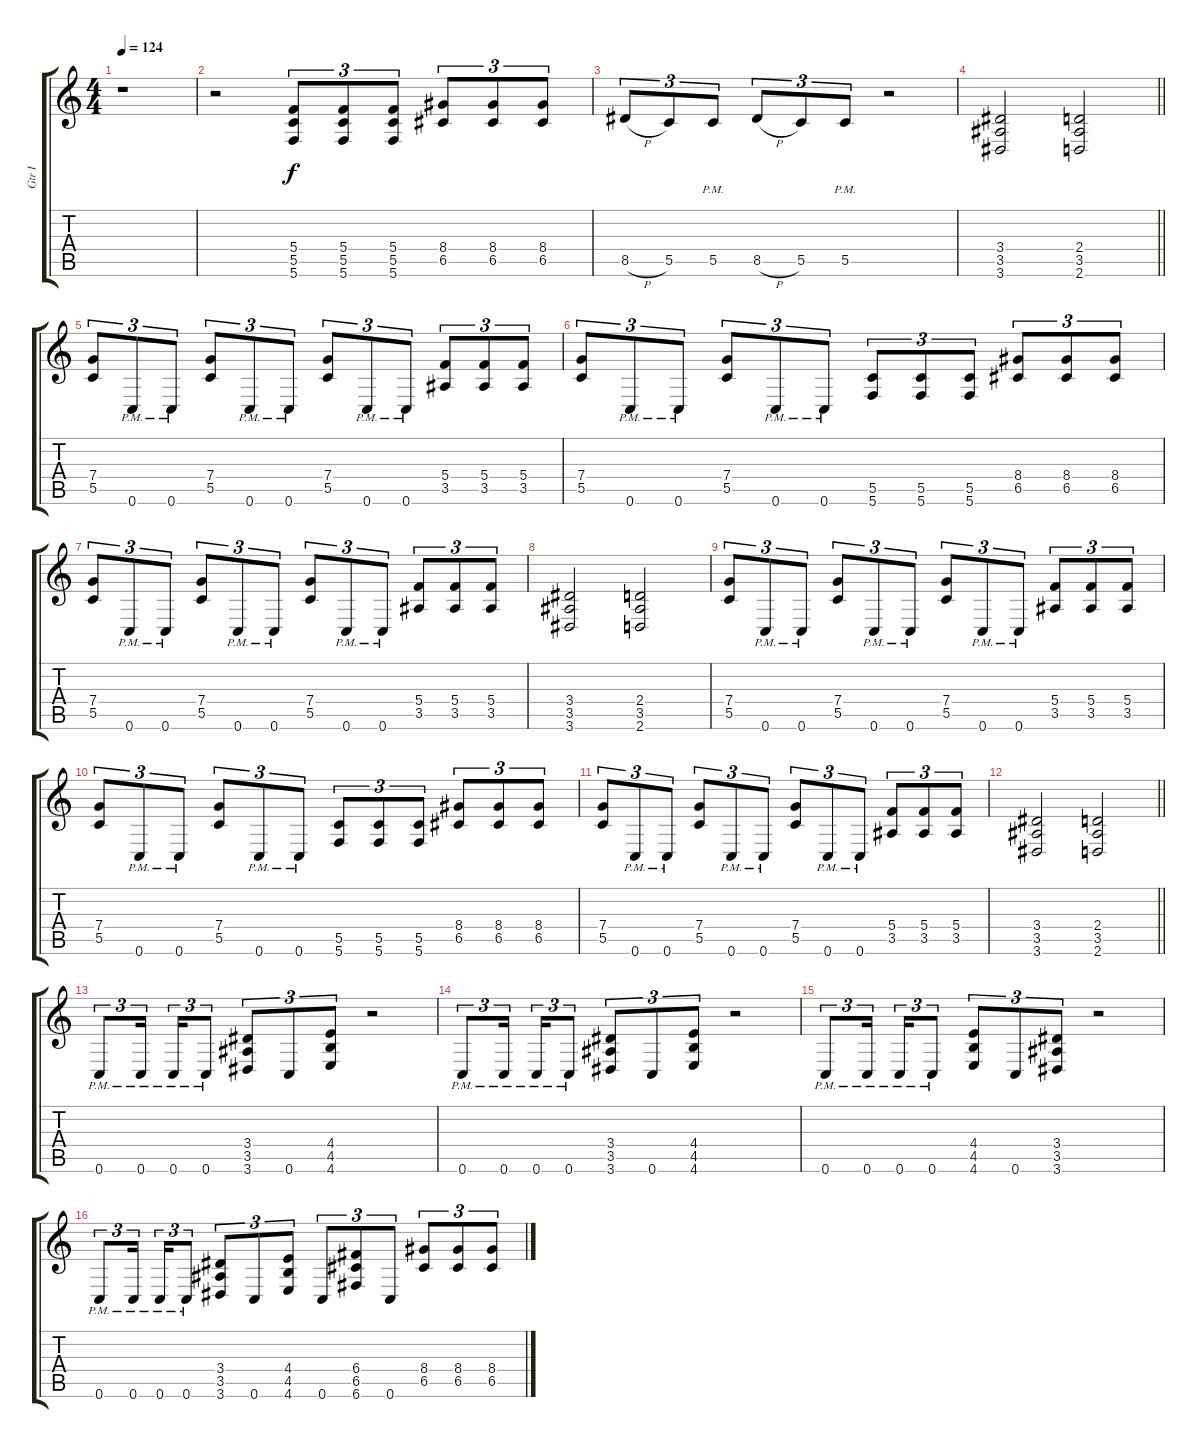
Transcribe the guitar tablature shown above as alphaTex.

\track ("Gtr I" "Gtr I") {instrument overdrivenguitar}
\staff {score tabs}
\tuning (D4 A3 F3 C3 G2 C2) {hide}
\ts (4 4)
\tempo 124
\clef g2
\ks c
r.1{dy f instrument overdrivenguitar} |
r.2 (5.4 5.5 5.6).8{tu (3 2)} (5.4 5.5 5.6).8{tu (3 2)} (5.4 5.5 5.6).8{tu (3 2)} (8.4 6.5).8{tu (3 2)} (8.4 6.5).8{tu (3 2)} (8.4 6.5).8{tu (3 2)} |
8.5{h}.8{tu (3 2)} 5.5.8{tu (3 2)} 5.5{pm}.8{tu (3 2)} 8.5{h}.8{tu (3 2)} 5.5.8{tu (3 2)} 5.5{pm}.8{tu (3 2)} r.2 |
\barLineRight lightlight
(3.4 3.5 3.6).2 (2.4 3.5 2.6).2 |
(7.4 5.5).8{tu (3 2)} 0.6{pm}.8{tu (3 2)} 0.6{pm}.8{tu (3 2)} (7.4 5.5).8{tu (3 2)} 0.6{pm}.8{tu (3 2)} 0.6{pm}.8{tu (3 2)} (7.4 5.5).8{tu (3 2)} 0.6{pm}.8{tu (3 2)} 0.6{pm}.8{tu (3 2)} (5.4 3.5).8{tu (3 2)} (5.4 3.5).8{tu (3 2)} (5.4 3.5).8{tu (3 2)} |
(7.4 5.5).8{tu (3 2)} 0.6{pm}.8{tu (3 2)} 0.6{pm}.8{tu (3 2)} (7.4 5.5).8{tu (3 2)} 0.6{pm}.8{tu (3 2)} 0.6{pm}.8{tu (3 2)} (5.5 5.6).8{tu (3 2)} (5.5 5.6).8{tu (3 2)} (5.5 5.6).8{tu (3 2)} (8.4 6.5).8{tu (3 2)} (8.4 6.5).8{tu (3 2)} (8.4 6.5).8{tu (3 2)} |
(7.4 5.5).8{tu (3 2)} 0.6{pm}.8{tu (3 2)} 0.6{pm}.8{tu (3 2)} (7.4 5.5).8{tu (3 2)} 0.6{pm}.8{tu (3 2)} 0.6{pm}.8{tu (3 2)} (7.4 5.5).8{tu (3 2)} 0.6{pm}.8{tu (3 2)} 0.6{pm}.8{tu (3 2)} (5.4 3.5).8{tu (3 2)} (5.4 3.5).8{tu (3 2)} (5.4 3.5).8{tu (3 2)} |
(3.4 3.5 3.6).2 (2.4 3.5 2.6).2 |
(7.4 5.5).8{tu (3 2)} 0.6{pm}.8{tu (3 2)} 0.6{pm}.8{tu (3 2)} (7.4 5.5).8{tu (3 2)} 0.6{pm}.8{tu (3 2)} 0.6{pm}.8{tu (3 2)} (7.4 5.5).8{tu (3 2)} 0.6{pm}.8{tu (3 2)} 0.6{pm}.8{tu (3 2)} (5.4 3.5).8{tu (3 2)} (5.4 3.5).8{tu (3 2)} (5.4 3.5).8{tu (3 2)} |
(7.4 5.5).8{tu (3 2)} 0.6{pm}.8{tu (3 2)} 0.6{pm}.8{tu (3 2)} (7.4 5.5).8{tu (3 2)} 0.6{pm}.8{tu (3 2)} 0.6{pm}.8{tu (3 2)} (5.5 5.6).8{tu (3 2)} (5.5 5.6).8{tu (3 2)} (5.5 5.6).8{tu (3 2)} (8.4 6.5).8{tu (3 2)} (8.4 6.5).8{tu (3 2)} (8.4 6.5).8{tu (3 2)} |
(7.4 5.5).8{tu (3 2)} 0.6{pm}.8{tu (3 2)} 0.6{pm}.8{tu (3 2)} (7.4 5.5).8{tu (3 2)} 0.6{pm}.8{tu (3 2)} 0.6{pm}.8{tu (3 2)} (7.4 5.5).8{tu (3 2)} 0.6{pm}.8{tu (3 2)} 0.6{pm}.8{tu (3 2)} (5.4 3.5).8{tu (3 2)} (5.4 3.5).8{tu (3 2)} (5.4 3.5).8{tu (3 2)} |
\barLineRight lightlight
(3.4 3.5 3.6).2 (2.4 3.5 2.6).2 |
0.6{pm}.8{tu (3 2)} 0.6{pm}.16{tu (3 2)} 0.6{pm}.16{tu (3 2)} 0.6{pm}.8{tu (3 2)} (3.4 3.5 3.6).8{tu (3 2)} 0.6.8{tu (3 2)} (4.4 4.5 4.6).8{tu (3 2)} r.2 |
0.6{pm}.8{tu (3 2)} 0.6{pm}.16{tu (3 2)} 0.6{pm}.16{tu (3 2)} 0.6{pm}.8{tu (3 2)} (3.4 3.5 3.6).8{tu (3 2)} 0.6.8{tu (3 2)} (4.4 4.5 4.6).8{tu (3 2)} r.2 |
0.6{pm}.8{tu (3 2)} 0.6{pm}.16{tu (3 2)} 0.6{pm}.16{tu (3 2)} 0.6{pm}.8{tu (3 2)} (4.4 4.5 4.6).8{tu (3 2)} 0.6.8{tu (3 2)} (3.4 3.5 3.6).8{tu (3 2)} r.2 |
0.6{pm}.8{tu (3 2)} 0.6{pm}.16{tu (3 2)} 0.6{pm}.16{tu (3 2)} 0.6{pm}.8{tu (3 2)} (3.4 3.5 3.6).8{tu (3 2)} 0.6.8{tu (3 2)} (4.4 4.5 4.6).8{tu (3 2)} 0.6.8{tu (3 2)} (6.4 6.5 6.6).8{tu (3 2)} 0.6.8{tu (3 2)} (8.4 6.5).8{tu (3 2)} (8.4 6.5).8{tu (3 2)} (8.4 6.5).8{tu (3 2)}
